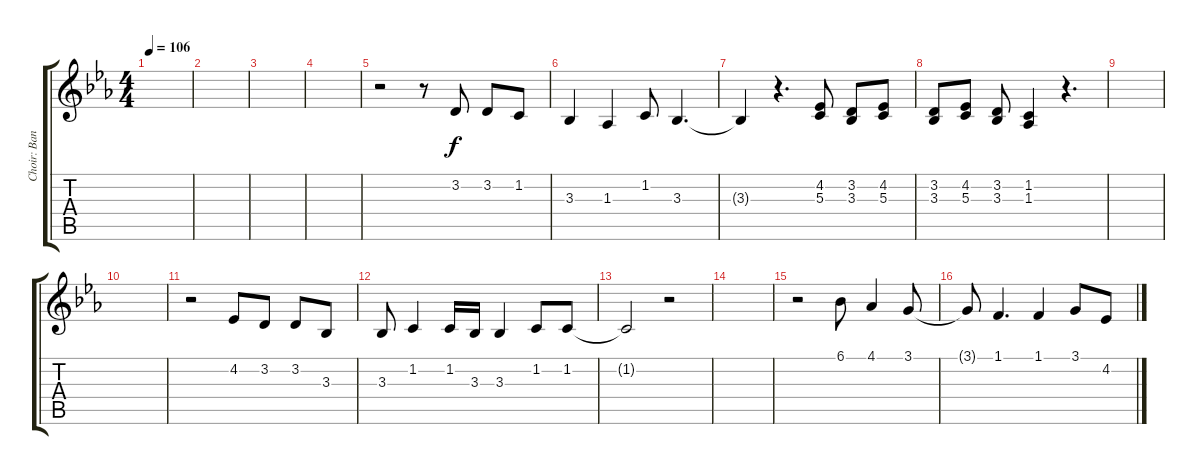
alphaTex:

\track ("Choir: Band" "Choir: Ban") {instrument choiraahs}
\staff {score tabs}
\tuning (E4 B3 G3 D3 A2 E2) {hide}
\ts (4 4)
\tempo 106
\clef g2
\ks eb
|
|
|
|
r.2 r.8 3.2.8 3.2.8 1.2.8 |
3.3.4 1.3.4 1.2.8 3.3.4{d} |
3.3{t}.4 r.4{d} (4.2 5.3).8 (3.2 3.3).8 (4.2 5.3).8 |
(3.2 3.3).8 (4.2 5.3).8 (3.2 3.3).8 (1.2 1.3).4 r.4{d} |
|
|
r.2 4.2.8 3.2.8 3.2.8 3.3.8 |
3.3.8 1.2.4 1.2.16 3.3.16 3.3.4 1.2.8 1.2.8 |
1.2{t}.2 r.2 |
|
r.2 6.1.8 4.1.4 3.1.8 |
3.1{t}.8 1.1.4{d} 1.1.4 3.1.8 4.2.8
